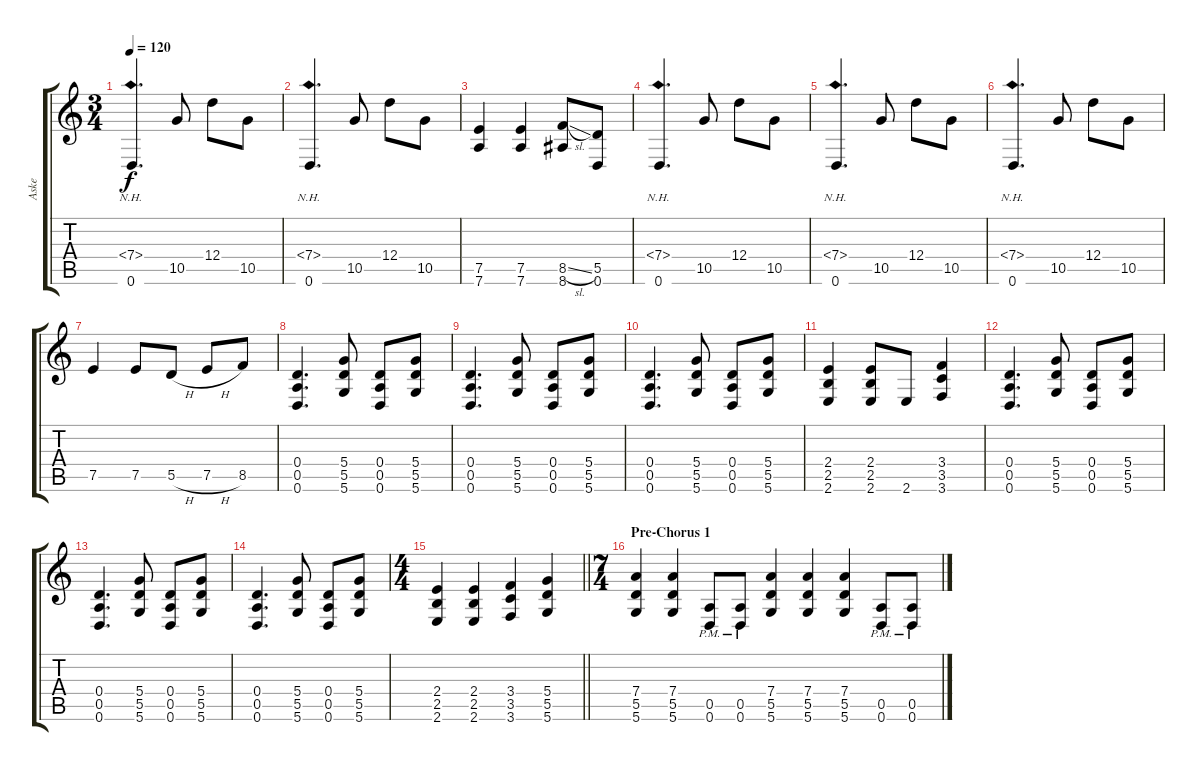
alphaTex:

\track ("Aske" "Aske") {instrument overdrivenguitar}
\staff {score tabs}
\tuning (E4 B3 G3 D3 A2 D2) {hide}
\ts (3 4)
\tempo 120
\clef g2
\ks c
(7.4{nh} 0.6).4{d dy f} 10.5.8 12.4.8 10.5.8 |
(7.4{nh} 0.6).4{d} 10.5.8 12.4.8 10.5.8 |
(7.5 7.6).4 (7.5 7.6).4 (8.5{sl} 8.6).8 (5.5 0.6).8 |
(7.4{nh} 0.6).4{d} 10.5.8 12.4.8 10.5.8 |
(7.4{nh} 0.6).4{d} 10.5.8 12.4.8 10.5.8 |
(7.4{nh} 0.6).4{d} 10.5.8 12.4.8 10.5.8 |
7.5.4 7.5.8 5.5{h}.8 7.5{h}.8 8.5.8 |
(0.4 0.5 0.6).4{d instrument overdrivenguitar} (5.4 5.5 5.6).8 (0.4 0.5 0.6).8 (5.4 5.5 5.6).8 |
(0.4 0.5 0.6).4{d} (5.4 5.5 5.6).8 (0.4 0.5 0.6).8 (5.4 5.5 5.6).8 |
(0.4 0.5 0.6).4{d} (5.4 5.5 5.6).8 (0.4 0.5 0.6).8 (5.4 5.5 5.6).8 |
(2.4 2.5 2.6).4 (2.4 2.5 2.6).8 2.6.8 (3.4 3.5 3.6).4 |
(0.4 0.5 0.6).4{d} (5.4 5.5 5.6).8 (0.4 0.5 0.6).8 (5.4 5.5 5.6).8 |
(0.4 0.5 0.6).4{d} (5.4 5.5 5.6).8 (0.4 0.5 0.6).8 (5.4 5.5 5.6).8 |
(0.4 0.5 0.6).4{d} (5.4 5.5 5.6).8 (0.4 0.5 0.6).8 (5.4 5.5 5.6).8 |
\ts (4 4)
\barLineRight lightlight
(2.4 2.5 2.6).4 (2.4 2.5 2.6).4 (3.4 3.5 3.6).4 (5.4 5.5 5.6).4 |
\ts (7 4)
\section ("" "Pre-Chorus 1")
(7.4 5.5 5.6).4 (7.4 5.5 5.6).4 (0.5{pm} 0.6{pm}).8 (0.5{pm} 0.6{pm}).8 (7.4 5.5 5.6).4 (7.4 5.5 5.6).4 (7.4 5.5 5.6).4 (0.5{pm} 0.6{pm}).8 (0.5{pm} 0.6{pm}).8
